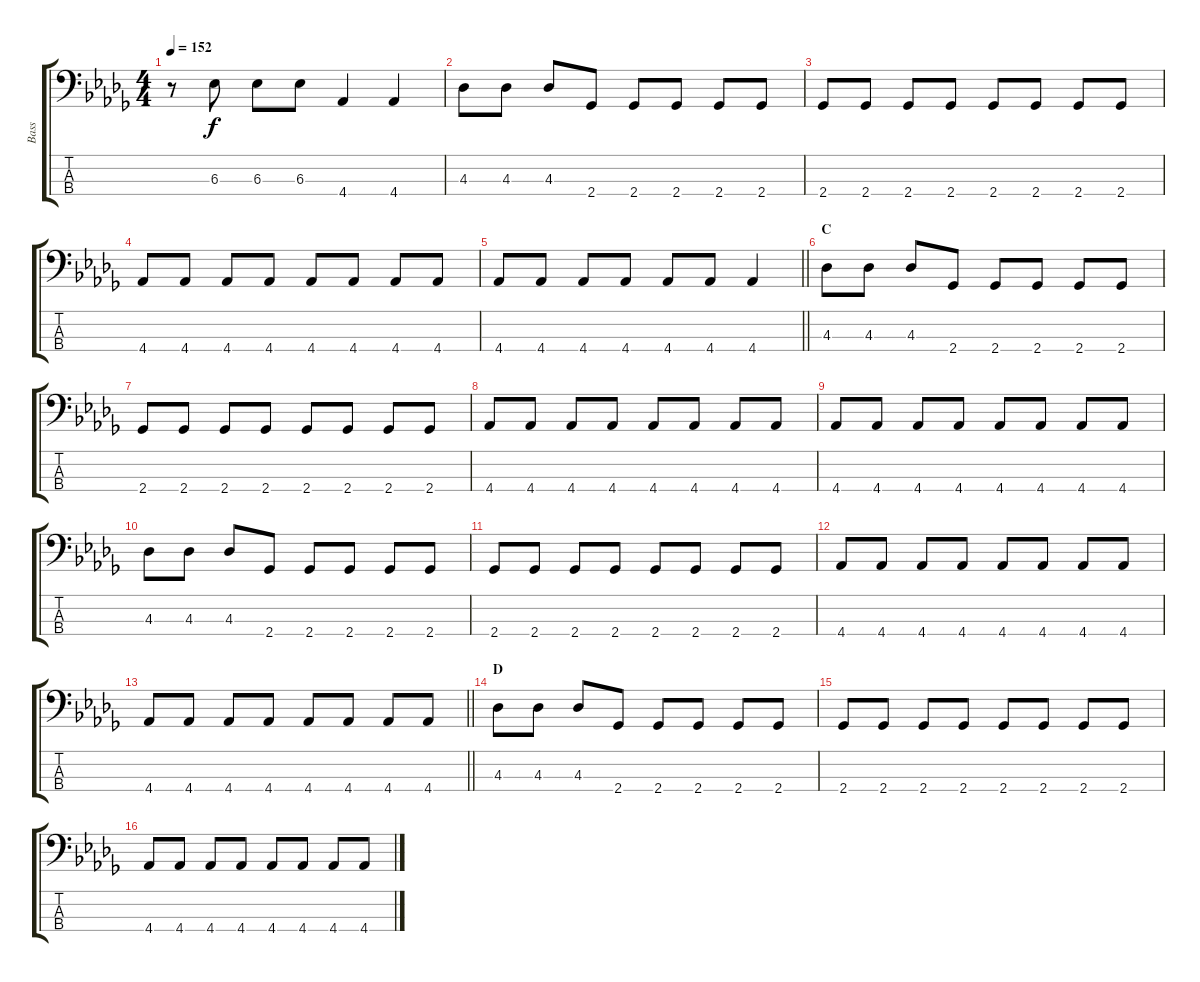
\track ("Bass" "Bass") {instrument electricbassfinger}
\staff {score tabs}
\tuning (G2 D2 A1 E1) {hide}
\ts (4 4)
\tempo 152
\clef f4
\ks db
r.8{dy f} 6.3.8 6.3.8 6.3.8 4.4.4 4.4.4 |
4.3.8 4.3.8 4.3.8 2.4.8 2.4.8 2.4.8 2.4.8 2.4.8 |
2.4.8 2.4.8 2.4.8 2.4.8 2.4.8 2.4.8 2.4.8 2.4.8 |
4.4.8 4.4.8 4.4.8 4.4.8 4.4.8 4.4.8 4.4.8 4.4.8 |
\barLineRight lightlight
4.4.8 4.4.8 4.4.8 4.4.8 4.4.8 4.4.8 4.4.4 |
\section ("" "C")
4.3.8 4.3.8 4.3.8 2.4.8 2.4.8 2.4.8 2.4.8 2.4.8 |
2.4.8 2.4.8 2.4.8 2.4.8 2.4.8 2.4.8 2.4.8 2.4.8 |
4.4.8 4.4.8 4.4.8 4.4.8 4.4.8 4.4.8 4.4.8 4.4.8 |
4.4.8 4.4.8 4.4.8 4.4.8 4.4.8 4.4.8 4.4.8 4.4.8 |
4.3.8 4.3.8 4.3.8 2.4.8 2.4.8 2.4.8 2.4.8 2.4.8 |
2.4.8 2.4.8 2.4.8 2.4.8 2.4.8 2.4.8 2.4.8 2.4.8 |
4.4.8 4.4.8 4.4.8 4.4.8 4.4.8 4.4.8 4.4.8 4.4.8 |
\barLineRight lightlight
4.4.8 4.4.8 4.4.8 4.4.8 4.4.8 4.4.8 4.4.8 4.4.8 |
\section ("" "D")
4.3.8 4.3.8 4.3.8 2.4.8 2.4.8 2.4.8 2.4.8 2.4.8 |
2.4.8 2.4.8 2.4.8 2.4.8 2.4.8 2.4.8 2.4.8 2.4.8 |
4.4.8 4.4.8 4.4.8 4.4.8 4.4.8 4.4.8 4.4.8 4.4.8
